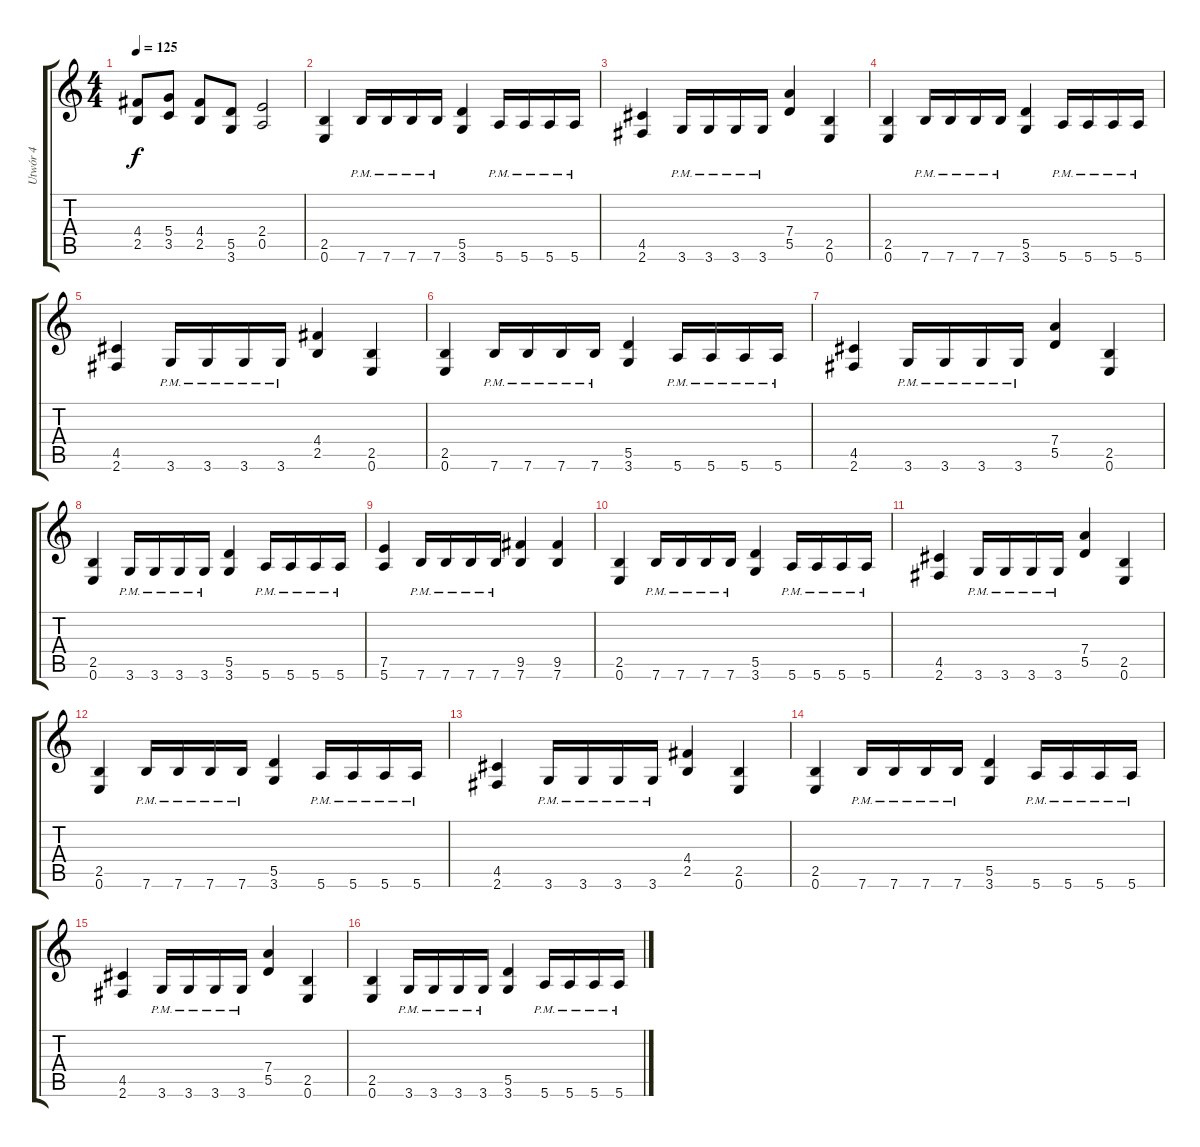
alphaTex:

\track ("Utwór 4" "Utwór 4") {instrument distortionguitar}
\staff {score tabs}
\tuning (E4 B3 G3 D3 A2 E2) {hide}
\ts (4 4)
\tempo 125
\clef g2
\ks c
(4.4 2.5).8{dy f} (5.4 3.5).8 (4.4 2.5).8 (5.5 3.6).8 (2.4 0.5).2 |
(2.5 0.6).4 7.6{pm}.16 7.6{pm}.16 7.6{pm}.16 7.6{pm}.16 (5.5 3.6).4 5.6{pm}.16 5.6{pm}.16 5.6{pm}.16 5.6{pm}.16 |
(4.5 2.6).4 3.6{pm}.16 3.6{pm}.16 3.6{pm}.16 3.6{pm}.16 (7.4 5.5).4 (2.5 0.6).4 |
(2.5 0.6).4 7.6{pm}.16 7.6{pm}.16 7.6{pm}.16 7.6{pm}.16 (5.5 3.6).4 5.6{pm}.16 5.6{pm}.16 5.6{pm}.16 5.6{pm}.16 |
(4.5 2.6).4 3.6{pm}.16 3.6{pm}.16 3.6{pm}.16 3.6{pm}.16 (4.4 2.5).4 (2.5 0.6).4 |
(2.5 0.6).4 7.6{pm}.16 7.6{pm}.16 7.6{pm}.16 7.6{pm}.16 (5.5 3.6).4 5.6{pm}.16 5.6{pm}.16 5.6{pm}.16 5.6{pm}.16 |
(4.5 2.6).4 3.6{pm}.16 3.6{pm}.16 3.6{pm}.16 3.6{pm}.16 (7.4 5.5).4 (2.5 0.6).4 |
(2.5 0.6).4 3.6{pm}.16 3.6{pm}.16 3.6{pm}.16 3.6{pm}.16 (5.5 3.6).4 5.6{pm}.16 5.6{pm}.16 5.6{pm}.16 5.6{pm}.16 |
(7.5 5.6).4 7.6{pm}.16 7.6{pm}.16 7.6{pm}.16 7.6{pm}.16 (9.5 7.6).4 (9.5 7.6).4 |
(2.5 0.6).4 7.6{pm}.16 7.6{pm}.16 7.6{pm}.16 7.6{pm}.16 (5.5 3.6).4 5.6{pm}.16 5.6{pm}.16 5.6{pm}.16 5.6{pm}.16 |
(4.5 2.6).4 3.6{pm}.16 3.6{pm}.16 3.6{pm}.16 3.6{pm}.16 (7.4 5.5).4 (2.5 0.6).4 |
(2.5 0.6).4 7.6{pm}.16 7.6{pm}.16 7.6{pm}.16 7.6{pm}.16 (5.5 3.6).4 5.6{pm}.16 5.6{pm}.16 5.6{pm}.16 5.6{pm}.16 |
(4.5 2.6).4 3.6{pm}.16 3.6{pm}.16 3.6{pm}.16 3.6{pm}.16 (4.4 2.5).4 (2.5 0.6).4 |
(2.5 0.6).4 7.6{pm}.16 7.6{pm}.16 7.6{pm}.16 7.6{pm}.16 (5.5 3.6).4 5.6{pm}.16 5.6{pm}.16 5.6{pm}.16 5.6{pm}.16 |
(4.5 2.6).4 3.6{pm}.16 3.6{pm}.16 3.6{pm}.16 3.6{pm}.16 (7.4 5.5).4 (2.5 0.6).4 |
(2.5 0.6).4 3.6{pm}.16 3.6{pm}.16 3.6{pm}.16 3.6{pm}.16 (5.5 3.6).4 5.6{pm}.16 5.6{pm}.16 5.6{pm}.16 5.6{pm}.16
